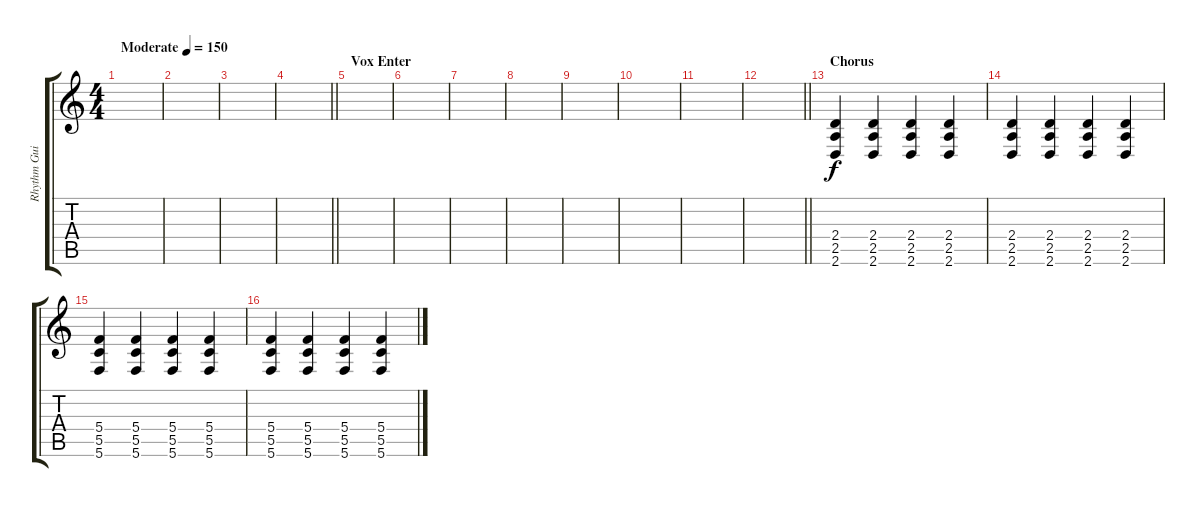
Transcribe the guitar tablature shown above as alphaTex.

\track ("Rhythm Guitar" "Rhythm Gui") {instrument distortionguitar}
\staff {score tabs}
\tuning (D4 A3 F3 C3 G2 C2) {hide}
\ts (4 4)
\tempo (150 "Moderate")
\clef g2
\ks c
|
|
|
\barLineRight lightlight
|
\section ("" "Vox Enter")
|
|
|
|
|
|
|
\barLineRight lightlight
|
\section ("" "Chorus")
(2.4 2.5 2.6).4 (2.4 2.5 2.6).4 (2.4 2.5 2.6).4 (2.4 2.5 2.6).4 |
(2.4 2.5 2.6).4 (2.4 2.5 2.6).4 (2.4 2.5 2.6).4 (2.4 2.5 2.6).4 |
(5.4 5.5 5.6).4 (5.4 5.5 5.6).4 (5.4 5.5 5.6).4 (5.4 5.5 5.6).4 |
(5.4 5.5 5.6).4 (5.4 5.5 5.6).4 (5.4 5.5 5.6).4 (5.4 5.5 5.6).4
